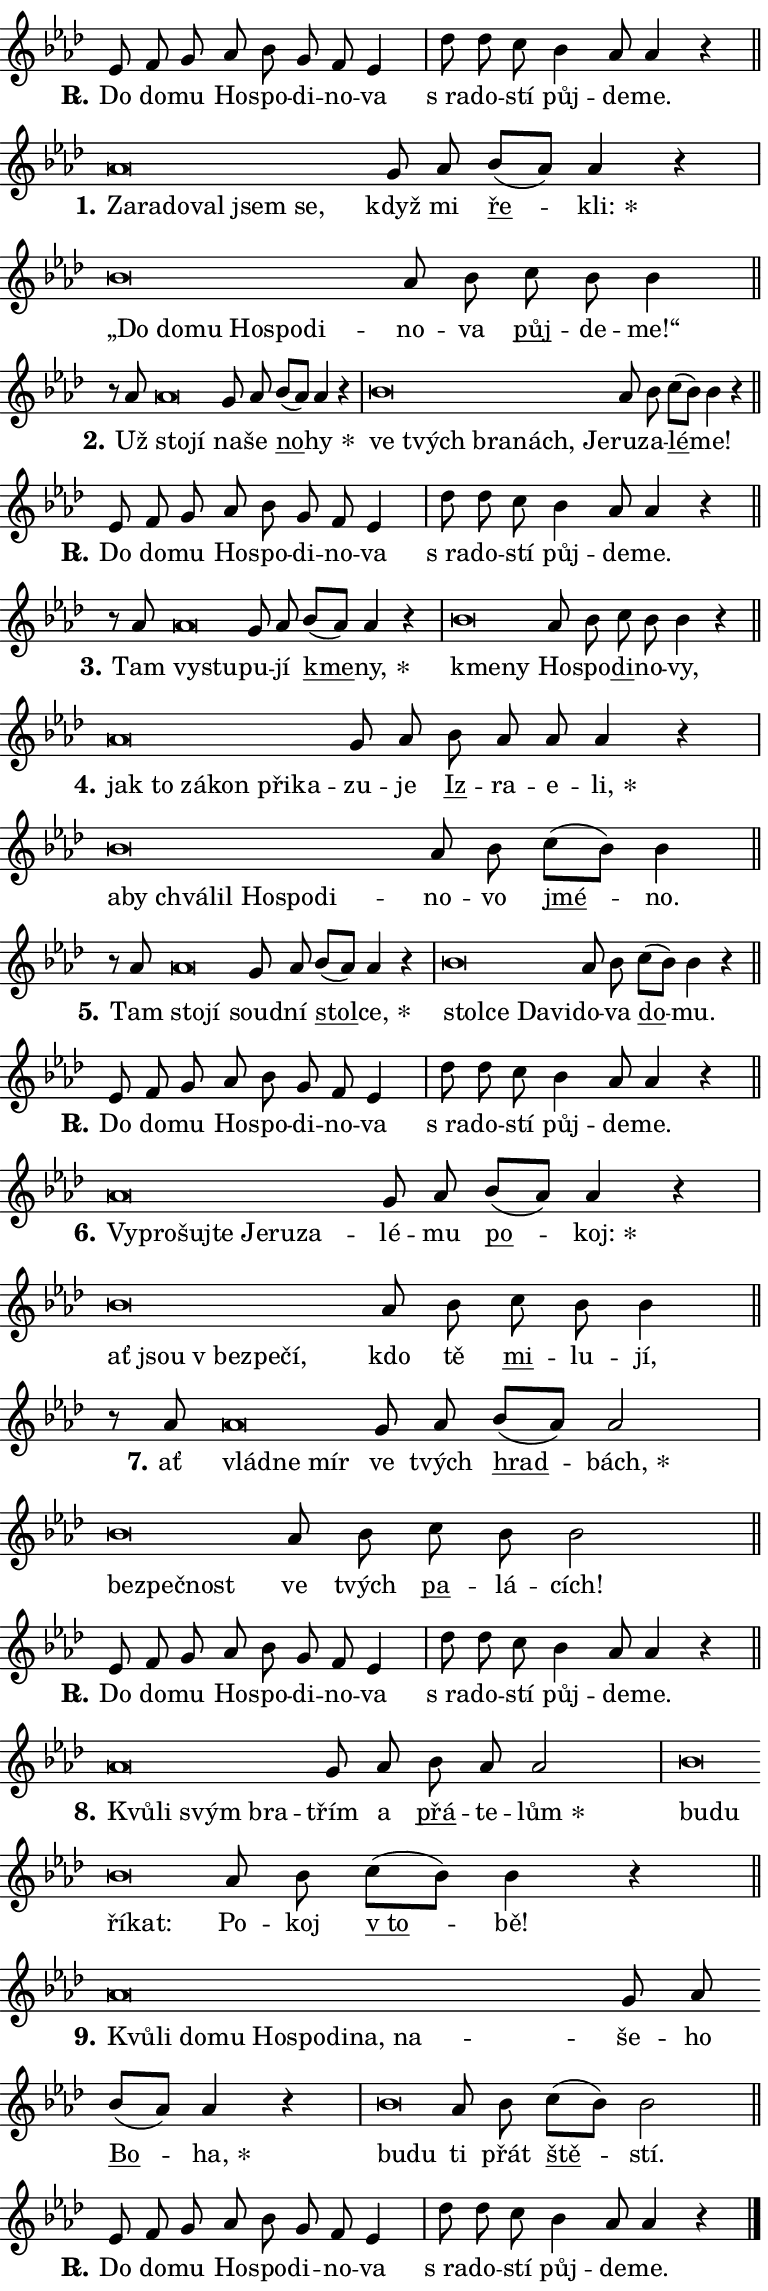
\version "2.24.0"
\header { tagline = "" }
\paper {
  indent = 0\cm
  top-margin = 0\cm
  right-margin = 0.13\cm % to fit lyric hyphens
  bottom-margin = 0\cm
  left-margin = 0\cm
  paper-width = 13\cm
  page-breaking = #ly:one-page-breaking
  system-system-spacing.basic-distance = #11
  score-system-spacing.basic-distance = #11
  ragged-last = ##f
}


%% Author: Thomas Morley
%% https://lists.gnu.org/archive/html/lilypond-user/2020-05/msg00002.html
#(define (line-position grob)
"Returns position of @var[grob} in current system:
   @code{'start}, if at first time-step
   @code{'end}, if at last time-step
   @code{'middle} otherwise
"
  (let* ((col (ly:item-get-column grob))
         (ln (ly:grob-object col 'left-neighbor))
         (rn (ly:grob-object col 'right-neighbor))
         (col-to-check-left (if (ly:grob? ln) ln col))
         (col-to-check-right (if (ly:grob? rn) rn col))
         (break-dir-left
           (and
             (ly:grob-property col-to-check-left 'non-musical #f)
             (ly:item-break-dir col-to-check-left)))
         (break-dir-right
           (and
             (ly:grob-property col-to-check-right 'non-musical #f)
             (ly:item-break-dir col-to-check-right))))
        (cond ((eqv? 1 break-dir-left) 'start)
              ((eqv? -1 break-dir-right) 'end)
              (else 'middle))))

#(define (tranparent-at-line-position vctor)
  (lambda (grob)
  "Relying on @code{line-position} select the relevant enry from @var{vctor}.
Used to determine transparency,"
    (case (line-position grob)
      ((end) (not (vector-ref vctor 0)))
      ((middle) (not (vector-ref vctor 1)))
      ((start) (not (vector-ref vctor 2))))))

noteHeadBreakVisibility =
#(define-music-function (break-visibility)(vector?)
"Makes @code{NoteHead}s transparent relying on @var{break-visibility}"
#{
  \override NoteHead.transparent =
    #(tranparent-at-line-position break-visibility)
#})

#(define delete-ledgers-for-transparent-note-heads
  (lambda (grob)
    "Reads whether a @code{NoteHead} is transparent.
If so this @code{NoteHead} is removed from @code{'note-heads} from
@var{grob}, which is supposed to be @code{LedgerLineSpanner}.
As a result ledgers are not printed for this @code{NoteHead}"
    (let* ((nhds-array (ly:grob-object grob 'note-heads))
           (nhds-list
             (if (ly:grob-array? nhds-array)
                 (ly:grob-array->list nhds-array)
                 '()))
           ;; Relies on the transparent-property being done before
           ;; Staff.LedgerLineSpanner.after-line-breaking is executed.
           ;; This is fragile ...
           (to-keep
             (remove
               (lambda (nhd)
                 (ly:grob-property nhd 'transparent #f))
               nhds-list)))
      ;; TODO find a better method to iterate over grob-arrays, similiar
      ;; to filter/remove etc for lists
      ;; For now rebuilt from scratch
      (set! (ly:grob-object grob 'note-heads)  '())
      (for-each
        (lambda (nhd)
          (ly:pointer-group-interface::add-grob grob 'note-heads nhd))
        to-keep))))

squashNotes = {
  \override NoteHead.X-extent = #'(-0.2 . 0.2)
  \override NoteHead.Y-extent = #'(-0.75 . 0)
  \override NoteHead.stencil =
    #(lambda (grob)
       (let ((pos (ly:grob-property grob 'staff-position)))
         (begin
           (if (< pos -7) (display "ERROR: Lower brevis then expected\n") (display ""))
           (if (<= pos -6) ly:text-interface::print ly:note-head::print))))
}
unSquashNotes = {
  \revert NoteHead.X-extent
  \revert NoteHead.Y-extent
  \revert NoteHead.stencil
}

hideNotes = \noteHeadBreakVisibility #begin-of-line-visible
unHideNotes = \noteHeadBreakVisibility #all-visible

% work-around for resetting accidentals
% https://lilypond.org/doc/v2.23/Documentation/notation/displaying-rhythms#unmetered-music
cadenzaMeasure = {
  \cadenzaOff
  \partial 1024 s1024
  \cadenzaOn
}

#(define-markup-command (accent layout props text) (markup?)
  "Underline accented syllable"
  (interpret-markup layout props
    #{\markup \override #'(offset . 4.3) \underline { #text }#}))

responsum = \markup \concat {
  "R" \hspace #-1.05 \path #0.1 #'((moveto 0 0.07) (lineto 0.9 0.8)) \hspace #0.05 "."
}

spaceSize = #0.6828661417322834 % exact space size for TeX Gyre Schola

\layout {
  \context {
    \Staff
    \remove "Time_signature_engraver"
    \override LedgerLineSpanner.after-line-breaking = #delete-ledgers-for-transparent-note-heads
  }
  \context {
    \Lyrics {
      \override LyricSpace.minimum-distance = \spaceSize
      \override LyricText.font-name = #"TeX Gyre Schola"
      \override LyricText.font-size = 1
      \override StanzaNumber.font-name = #"TeX Gyre Schola Bold"
      \override StanzaNumber.font-size = 1
    }
  }
  \context {
    \Score 
    \override NoteHead.text =
      #(lambda (grob) 
        (let ((pos (ly:grob-property grob 'staff-position)))
          #{\markup {
            \combine
              \halign #-0.55 \raise #(if (= pos -6) 0 0.5) \override #'(thickness . 2) \draw-line #'(3.2 . 0)
              \musicglyph "noteheads.sM1"
          }#}))
  }
}

% magnetic-lyrics.ily
%
%   written by
%     Jean Abou Samra <jean@abou-samra.fr>
%     Werner Lemberg <wl@gnu.org>
%
%   adapted by
%     Jiri Hon <jiri.hon@gmail.com>
%
% Version 2022-Apr-15

% https://www.mail-archive.com/lilypond-user@gnu.org/msg149350.html

#(define (Left_hyphen_pointer_engraver context)
   "Collect syllable-hyphen-syllable occurrences in lyrics and store
them in properties.  This engraver only looks to the left.  For
example, if the lyrics input is @code{foo -- bar}, it does the
following.

@itemize @bullet
@item
Set the @code{text} property of the @code{LyricHyphen} grob between
@q{foo} and @q{bar} to @code{foo}.

@item
Set the @code{left-hyphen} property of the @code{LyricText} grob with
text @q{foo} to the @code{LyricHyphen} grob between @q{foo} and
@q{bar}.
@end itemize

Use this auxiliary engraver in combination with the
@code{lyric-@/text::@/apply-@/magnetic-@/offset!} hook."
   (let ((hyphen #f)
         (text #f))
     (make-engraver
      (acknowledgers
       ((lyric-syllable-interface engraver grob source-engraver)
        (set! text grob)))
      (end-acknowledgers
       ((lyric-hyphen-interface engraver grob source-engraver)
        ;(when (not (grob::has-interface grob 'lyric-space-interface))
          (set! hyphen grob)));)
      ((stop-translation-timestep engraver)
       (when (and text hyphen)
         (ly:grob-set-object! text 'left-hyphen hyphen))
       (set! text #f)
       (set! hyphen #f)))))

#(define (lyric-text::apply-magnetic-offset! grob)
   "If the space between two syllables is less than the value in
property @code{LyricText@/.details@/.squash-threshold}, move the right
syllable to the left so that it gets concatenated with the left
syllable.

Use this function as a hook for
@code{LyricText@/.after-@/line-@/breaking} if the
@code{Left_@/hyphen_@/pointer_@/engraver} is active."
   (let ((hyphen (ly:grob-object grob 'left-hyphen #f)))
     (when hyphen
       (let ((left-text (ly:spanner-bound hyphen LEFT)))
         (when (grob::has-interface left-text 'lyric-syllable-interface)
           (let* ((common (ly:grob-common-refpoint grob left-text X))
                  (this-x-ext (ly:grob-extent grob common X))
                  (left-x-ext
                   (begin
                     ;; Trigger magnetism for left-text.
                     (ly:grob-property left-text 'after-line-breaking)
                     (ly:grob-extent left-text common X)))
                  ;; `delta` is the gap width between two syllables.
                  (delta (- (interval-start this-x-ext)
                            (interval-end left-x-ext)))
                  (details (ly:grob-property grob 'details))
                  (threshold (assoc-get 'squash-threshold details 0.2)))
             (when (< delta threshold)
               (let* (;; We have to manipulate the input text so that
                      ;; ligatures crossing syllable boundaries are not
                      ;; disabled.  For languages based on the Latin
                      ;; script this is essentially a beautification.
                      ;; However, for non-Western scripts it can be a
                      ;; necessity.
                      (lt (ly:grob-property left-text 'text))
                      (rt (ly:grob-property grob 'text))
                      (is-space (grob::has-interface hyphen 'lyric-space-interface))
                      (space (if is-space " " ""))
                      (extra-delta (if is-space spaceSize 0))
                      ;; Append new syllable.
                      (ltrt-space (if (and (string? lt) (string? rt))
                                (string-append lt space rt)
                                (make-concat-markup (list lt space rt))))
                      ;; Right-align `ltrt` to the right side.
                      (ltrt-space-markup (grob-interpret-markup
                               grob
                               (make-translate-markup
                                (cons (interval-length this-x-ext) 0)
                                (make-right-align-markup ltrt-space)))))
                 (begin
                   ;; Don't print `left-text`.
                   (ly:grob-set-property! left-text 'stencil #f)
                   ;; Set text and stencil (which holds all collected
                   ;; syllables so far) and shift it to the left.
                   (ly:grob-set-property! grob 'text ltrt-space)
                   (ly:grob-set-property! grob 'stencil ltrt-space-markup)
                   (ly:grob-translate-axis! grob (- (- delta extra-delta)) X))))))))))


#(define (lyric-hyphen::displace-bounds-first grob)
   ;; Make very sure this callback isn't triggered too early.
   (let ((left (ly:spanner-bound grob LEFT))
         (right (ly:spanner-bound grob RIGHT)))
     (ly:grob-property left 'after-line-breaking)
     (ly:grob-property right 'after-line-breaking)
     (ly:lyric-hyphen::print grob)))

squashThreshold = #0.4

\layout {
  \context {
    \Lyrics
    \consists #Left_hyphen_pointer_engraver
    \override LyricText.after-line-breaking =
      #lyric-text::apply-magnetic-offset!
    \override LyricHyphen.stencil = #lyric-hyphen::displace-bounds-first
    \override LyricText.details.squash-threshold = \squashThreshold
    \override LyricHyphen.minimum-distance = 0
    \override LyricHyphen.minimum-length = \squashThreshold
  }
}

squashText = \override LyricText.details.squash-threshold = 9999
unSquashText = \override LyricText.details.squash-threshold = \squashThreshold

leftText = \override LyricText.self-alignment-X = #LEFT
unLeftText = \revert LyricText.self-alignment-X

starOffset = #(lambda (grob) 
                (let ((x_offset (ly:self-alignment-interface::aligned-on-x-parent grob)))
                  (if (= x_offset 0) 0 (+ x_offset 1.2))))

star = #(define-music-function (syllable)(string?)
"Append star separator at the end of a syllable"
#{
  \once \override LyricText.X-offset = #starOffset
  \lyricmode { \markup {
    #syllable
    \override #'((font-name . "TeX Gyre Schola Bold")) \hspace #0.2 \lower #0.65 \larger "*"
  } }
#})

starAccent = #(define-music-function (syllable)(string?)
"Append star separator at the end of a syllable and make accent"
#{
  \once \override LyricText.X-offset = #starOffset
  \lyricmode { \markup {
    \accent #syllable
    \override #'((font-name . "TeX Gyre Schola Bold")) \hspace #0.2 \lower #0.65 \larger "*"
  } }
#})

breath = #(define-music-function (syllable)(string?)
"Append breathing indicator at the end of a syllable"
#{
  \lyricmode { \markup { #syllable "+" } }
#})

optionalBreath = #(define-music-function (syllable)(string?)
"Append optional breathing indicator at the end of a syllable"
#{
  \lyricmode { \markup { #syllable "(+)" } }
#})


\score {
    <<
        \new Voice = "melody" { \cadenzaOn \key as \major \relative { es'8 f g as bes g f es4 \cadenzaMeasure \bar "|" des'8 des c \bar "" bes4 as8 as4 r \cadenzaMeasure \bar "||" \break } }
        \new Lyrics \lyricsto "melody" { \lyricmode { \set stanza = \responsum
Do do -- mu Ho -- spo -- di -- no -- va "s ra" -- do -- stí půj -- de -- me. } }
    >>
    \layout {}
}

\score {
    <<
        \new Voice = "melody" { \cadenzaOn \key as \major \relative { \squashNotes as'\breve*1/16 \hideNotes \breve*1/16 \bar "" \breve*1/16 \bar "" \breve*1/16 \bar "" \breve*1/16 \breve*1/16 \bar "" \unHideNotes \unSquashNotes g8 as \bar "" bes[( as)] as4 r \cadenzaMeasure \bar "|" \squashNotes bes\breve*1/16 \hideNotes \breve*1/16 \bar "" \breve*1/16 \bar "" \breve*1/16 \bar "" \breve*1/16 \breve*1/16 \bar "" \unHideNotes \unSquashNotes as8 bes \bar "" c bes bes4 \cadenzaMeasure \bar "||" \break } }
        \new Lyrics \lyricsto "melody" { \lyricmode { \set stanza = "1."
\leftText Za -- \squashText ra -- do -- val jsem se, \unLeftText \unSquashText když mi \markup \accent ře -- \star kli: \leftText „Do \squashText do -- mu Ho -- spo -- di -- \unLeftText \unSquashText no -- va \markup \accent půj -- de -- me!“ } }
    >>
    \layout {}
}

\score {
    <<
        \new Voice = "melody" { \cadenzaOn \key as \major \relative { r8 as' \squashNotes as\breve*1/16 \hideNotes \breve*1/16 \bar "" \unHideNotes \unSquashNotes g8 as \bar "" bes[( as)] as4 r \cadenzaMeasure \bar "|" \squashNotes bes\breve*1/16 \hideNotes \breve*1/16 \bar "" \breve*1/16 \bar "" \breve*1/16 \breve*1/16 \bar "" \unHideNotes \unSquashNotes as8 bes \bar "" c[( bes)] bes4 r \cadenzaMeasure \bar "||" \break } }
        \new Lyrics \lyricsto "melody" { \lyricmode { \set stanza = "2."
Už \leftText sto -- \squashText jí \unLeftText \unSquashText na -- še \markup \accent no -- \star hy \leftText ve \squashText tvých bra -- nách, Je -- \unLeftText \unSquashText ru -- za -- \markup \accent lé -- me! } }
    >>
    \layout {}
}

\score {
    <<
        \new Voice = "melody" { \cadenzaOn \key as \major \relative { es'8 f g as bes g f es4 \cadenzaMeasure \bar "|" des'8 des c \bar "" bes4 as8 as4 r \cadenzaMeasure \bar "||" \break } }
        \new Lyrics \lyricsto "melody" { \lyricmode { \set stanza = \responsum
Do do -- mu Ho -- spo -- di -- no -- va "s ra" -- do -- stí půj -- de -- me. } }
    >>
    \layout {}
}

\score {
    <<
        \new Voice = "melody" { \cadenzaOn \key as \major \relative { r8 as' \squashNotes as\breve*1/16 \hideNotes \breve*1/16 \bar "" \unHideNotes \unSquashNotes g8 as \bar "" bes[( as)] as4 r \cadenzaMeasure \bar "|" \squashNotes bes\breve*1/16 \hideNotes \breve*1/16 \bar "" \unHideNotes \unSquashNotes as8 bes \bar "" c bes bes4 r \cadenzaMeasure \bar "||" \break } }
        \new Lyrics \lyricsto "melody" { \lyricmode { \set stanza = "3."
Tam \leftText vy -- \squashText stu -- \unLeftText \unSquashText pu -- jí \markup \accent kme -- \star ny, \leftText kme -- \squashText ny \unLeftText \unSquashText Ho -- spo -- \markup \accent di -- no -- vy, } }
    >>
    \layout {}
}

\score {
    <<
        \new Voice = "melody" { \cadenzaOn \key as \major \relative { \squashNotes as'\breve*1/16 \hideNotes \breve*1/16 \bar "" \breve*1/16 \bar "" \breve*1/16 \bar "" \breve*1/16 \breve*1/16 \bar "" \unHideNotes \unSquashNotes g8 as \bar "" bes as as as4 r \cadenzaMeasure \bar "|" \squashNotes bes\breve*1/16 \hideNotes \breve*1/16 \bar "" \breve*1/16 \bar "" \breve*1/16 \bar "" \breve*1/16 \bar "" \breve*1/16 \breve*1/16 \bar "" \unHideNotes \unSquashNotes as8 bes \bar "" c[( bes)] bes4 \cadenzaMeasure \bar "||" \break } }
        \new Lyrics \lyricsto "melody" { \lyricmode { \set stanza = "4."
\leftText jak \squashText to zá -- kon při -- ka -- \unLeftText \unSquashText zu -- je \markup \accent Iz -- ra -- e -- \star li, \leftText a -- \squashText by chvá -- lil Ho -- spo -- di -- \unLeftText \unSquashText no -- vo \markup \accent jmé -- no. } }
    >>
    \layout {}
}

\score {
    <<
        \new Voice = "melody" { \cadenzaOn \key as \major \relative { r8 as' \squashNotes as\breve*1/16 \hideNotes \breve*1/16 \bar "" \unHideNotes \unSquashNotes g8 as \bar "" bes[( as)] as4 r \cadenzaMeasure \bar "|" \squashNotes bes\breve*1/16 \hideNotes \breve*1/16 \bar "" \breve*1/16 \breve*1/16 \bar "" \unHideNotes \unSquashNotes as8 bes \bar "" c[( bes)] bes4 r \cadenzaMeasure \bar "||" \break } }
        \new Lyrics \lyricsto "melody" { \lyricmode { \set stanza = "5."
Tam \leftText sto -- \squashText jí \unLeftText \unSquashText soud -- ní \markup \accent stol -- \star ce, \leftText stol -- \squashText ce Da -- vi -- \unLeftText \unSquashText do -- va \markup \accent do -- mu. } }
    >>
    \layout {}
}

\score {
    <<
        \new Voice = "melody" { \cadenzaOn \key as \major \relative { es'8 f g as bes g f es4 \cadenzaMeasure \bar "|" des'8 des c \bar "" bes4 as8 as4 r \cadenzaMeasure \bar "||" \break } }
        \new Lyrics \lyricsto "melody" { \lyricmode { \set stanza = \responsum
Do do -- mu Ho -- spo -- di -- no -- va "s ra" -- do -- stí půj -- de -- me. } }
    >>
    \layout {}
}

\score {
    <<
        \new Voice = "melody" { \cadenzaOn \key as \major \relative { \squashNotes as'\breve*1/16 \hideNotes \breve*1/16 \bar "" \breve*1/16 \bar "" \breve*1/16 \bar "" \breve*1/16 \bar "" \breve*1/16 \breve*1/16 \bar "" \unHideNotes \unSquashNotes g8 as \bar "" bes[( as)] as4 r \cadenzaMeasure \bar "|" \squashNotes bes\breve*1/16 \hideNotes \breve*1/16 \bar "" \breve*1/16 \bar "" \breve*1/16 \breve*1/16 \bar "" \unHideNotes \unSquashNotes as8 bes \bar "" c bes bes4 \cadenzaMeasure \bar "||" \break } }
        \new Lyrics \lyricsto "melody" { \lyricmode { \set stanza = "6."
\leftText Vy -- \squashText pro -- šuj -- te Je -- ru -- za -- \unLeftText \unSquashText lé -- mu \markup \accent po -- \star koj: \leftText ať \squashText jsou "v bez" -- pe -- čí, \unLeftText \unSquashText kdo tě \markup \accent mi -- lu -- jí, } }
    >>
    \layout {}
}

\score {
    <<
        \new Voice = "melody" { \cadenzaOn \key as \major \relative { r8 as' \squashNotes as\breve*1/16 \hideNotes \breve*1/16 \breve*1/16 \bar "" \unHideNotes \unSquashNotes g8 as \bar "" bes[( as)] as2 \cadenzaMeasure \bar "|" \squashNotes bes\breve*1/16 \hideNotes \breve*1/16 \breve*1/16 \bar "" \unHideNotes \unSquashNotes as8 bes \bar "" c bes bes2 \cadenzaMeasure \bar "||" \break } }
        \new Lyrics \lyricsto "melody" { \lyricmode { \set stanza = "7."
ať \leftText vlád -- \squashText ne mír \unLeftText \unSquashText ve tvých \markup \accent hrad -- \star bách, \leftText bez -- \squashText peč -- nost \unLeftText \unSquashText ve tvých \markup \accent pa -- lá -- cích! } }
    >>
    \layout {}
}

\score {
    <<
        \new Voice = "melody" { \cadenzaOn \key as \major \relative { es'8 f g as bes g f es4 \cadenzaMeasure \bar "|" des'8 des c \bar "" bes4 as8 as4 r \cadenzaMeasure \bar "||" \break } }
        \new Lyrics \lyricsto "melody" { \lyricmode { \set stanza = \responsum
Do do -- mu Ho -- spo -- di -- no -- va "s ra" -- do -- stí půj -- de -- me. } }
    >>
    \layout {}
}

\score {
    <<
        \new Voice = "melody" { \cadenzaOn \key as \major \relative { \squashNotes as'\breve*1/16 \hideNotes \breve*1/16 \bar "" \breve*1/16 \breve*1/16 \bar "" \unHideNotes \unSquashNotes g8 as \bar "" bes as as2 \cadenzaMeasure \bar "|" \squashNotes bes\breve*1/16 \hideNotes \breve*1/16 \bar "" \breve*1/16 \breve*1/16 \bar "" \unHideNotes \unSquashNotes as8 bes \bar "" c[( bes)] bes4 r \cadenzaMeasure \bar "||" \break } }
        \new Lyrics \lyricsto "melody" { \lyricmode { \set stanza = "8."
\leftText Kvů -- \squashText li svým bra -- \unLeftText \unSquashText třím a \markup \accent přá -- te -- \star lům \leftText bu -- \squashText du ří -- kat: \unLeftText \unSquashText Po -- koj \markup \accent "v to" -- bě! } }
    >>
    \layout {}
}

\score {
    <<
        \new Voice = "melody" { \cadenzaOn \key as \major \relative { \squashNotes as'\breve*1/16 \hideNotes \breve*1/16 \bar "" \breve*1/16 \bar "" \breve*1/16 \bar "" \breve*1/16 \bar "" \breve*1/16 \bar "" \breve*1/16 \bar "" \breve*1/16 \breve*1/16 \bar "" \unHideNotes \unSquashNotes g8 as \bar "" bes[( as)] as4 r \cadenzaMeasure \bar "|" \squashNotes bes\breve*1/16 \hideNotes \breve*1/16 \bar "" \unHideNotes \unSquashNotes as8 bes \bar "" c[( bes)] bes2 \cadenzaMeasure \bar "||" \break } }
        \new Lyrics \lyricsto "melody" { \lyricmode { \set stanza = "9."
\leftText Kvů -- \squashText li do -- mu Ho -- spo -- di -- na, na -- \unLeftText \unSquashText še -- ho \markup \accent Bo -- \star ha, \leftText bu -- \squashText du \unLeftText \unSquashText ti přát \markup \accent ště -- stí. } }
    >>
    \layout {}
}

\score {
    <<
        \new Voice = "melody" { \cadenzaOn \key as \major \relative { es'8 f g as bes g f es4 \cadenzaMeasure \bar "|" des'8 des c \bar "" bes4 as8 as4 r \cadenzaMeasure \bar "||" \break } \bar "|." }
        \new Lyrics \lyricsto "melody" { \lyricmode { \set stanza = \responsum
Do do -- mu Ho -- spo -- di -- no -- va "s ra" -- do -- stí půj -- de -- me. } }
    >>
    \layout {}
}
